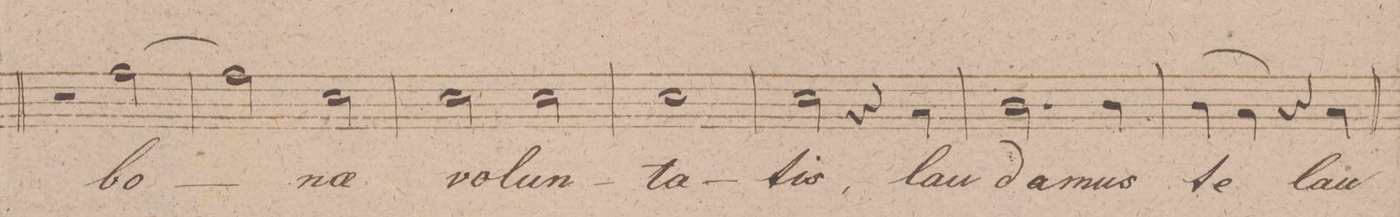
**kern	**text	**dynam
*I"Tenore.	*	*
*clefC4	*	*
*k[f#c#g#d#]	*	*
*met(c)	*	*
*M4/4	*	*
2r	.	.
[2e\	bo-	.
=40	=40	=40
2e\]	.	.
2B\	-nae	.
=41	=41	=41
2B\	vo-	.
2B\	-lun-	.
=42	=42	=42
1B\	-ta-	.
=43	=43	=43
2B\	-tis,	.
4r	.	.
4G#\	lau-	.
=44	=44	=44
2.A\	-da-	.
4A\	-mus	.
=45	=45	=45
(>4A\	te,	.
4G#\)	.	.
4r	.	.
4G#\	lau-	.
=46	=46	=46
*-	*-	*-
